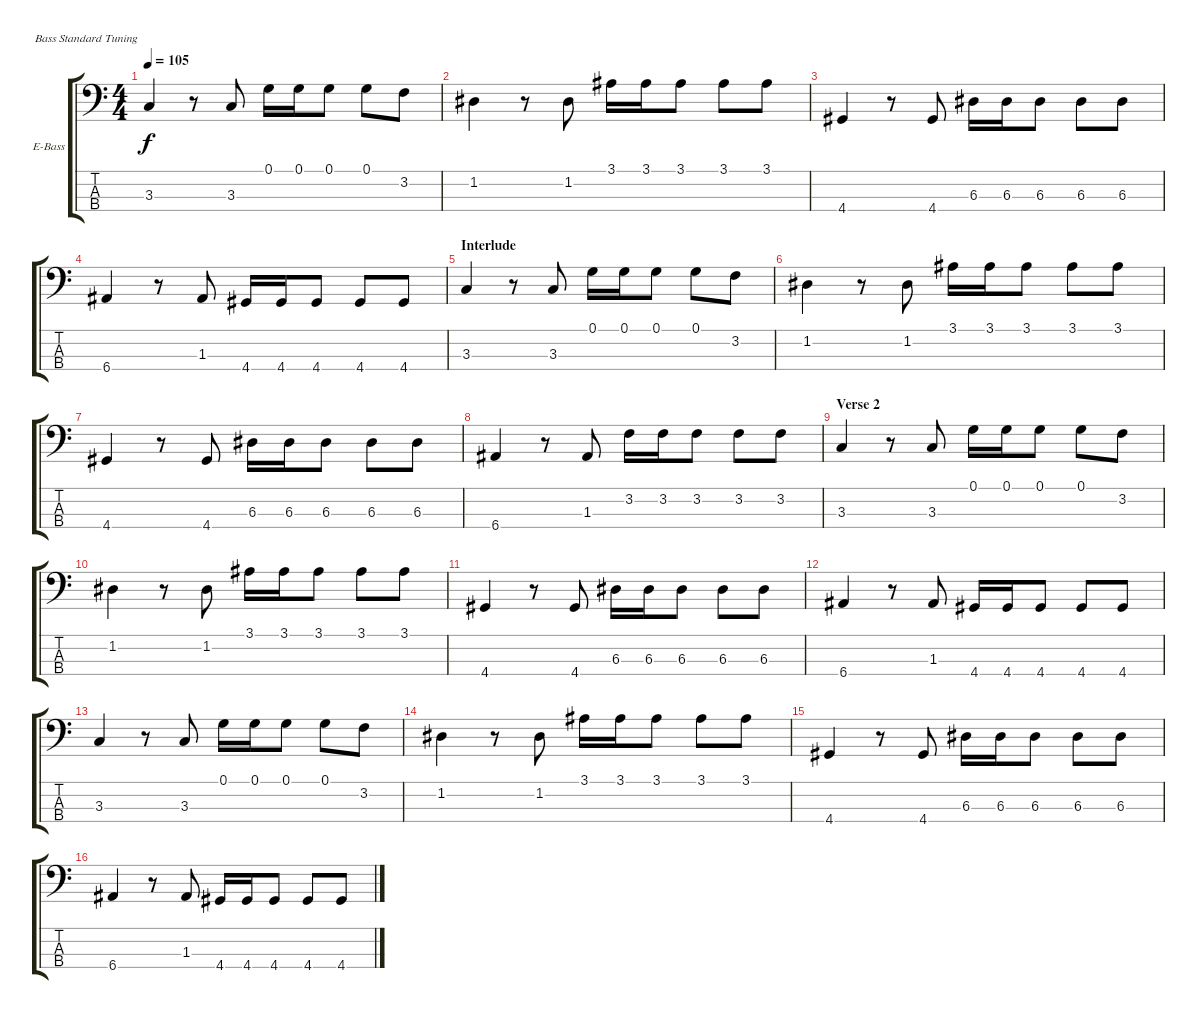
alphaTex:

\bracketExtendMode groupsimilarinstruments
\firstSystemTrackNameOrientation horizontal
\otherSystemsTrackNameOrientation horizontal
\track ("Electric Bass" "E-Bass") {instrument electricbassfinger}
\staff {score tabs}
\tuning (G2 D2 A1 E1)
\ts (4 4)
\tempo 105
\clef f4
\ks c
3.3.4{dy f} r.8 3.3.8 0.1.16 0.1.16 0.1.8 0.1.8 3.2.8 |
1.2.4 r.8 1.2.8 3.1.16 3.1.16 3.1.8 3.1.8 3.1.8 |
4.4.4 r.8 4.4.8 6.3.16 6.3.16 6.3.8 6.3.8 6.3.8 |
6.4.4 r.8 1.3.8 4.4.16 4.4.16 4.4.8 4.4.8 4.4.8 |
\section ("" "Interlude")
3.3.4 r.8 3.3.8 0.1.16 0.1.16 0.1.8 0.1.8 3.2.8 |
1.2.4 r.8 1.2.8 3.1.16 3.1.16 3.1.8 3.1.8 3.1.8 |
4.4.4 r.8 4.4.8 6.3.16 6.3.16 6.3.8 6.3.8 6.3.8 |
6.4.4 r.8 1.3.8 3.2.16 3.2.16 3.2.8 3.2.8 3.2.8 |
\section ("" "Verse 2")
3.3.4 r.8 3.3.8 0.1.16 0.1.16 0.1.8 0.1.8 3.2.8 |
1.2.4 r.8 1.2.8 3.1.16 3.1.16 3.1.8 3.1.8 3.1.8 |
4.4.4 r.8 4.4.8 6.3.16 6.3.16 6.3.8 6.3.8 6.3.8 |
6.4.4 r.8 1.3.8 4.4.16 4.4.16 4.4.8 4.4.8 4.4.8 |
3.3.4 r.8 3.3.8 0.1.16 0.1.16 0.1.8 0.1.8 3.2.8 |
1.2.4 r.8 1.2.8 3.1.16 3.1.16 3.1.8 3.1.8 3.1.8 |
4.4.4 r.8 4.4.8 6.3.16 6.3.16 6.3.8 6.3.8 6.3.8 |
6.4.4 r.8 1.3.8 4.4.16 4.4.16 4.4.8 4.4.8 4.4.8
